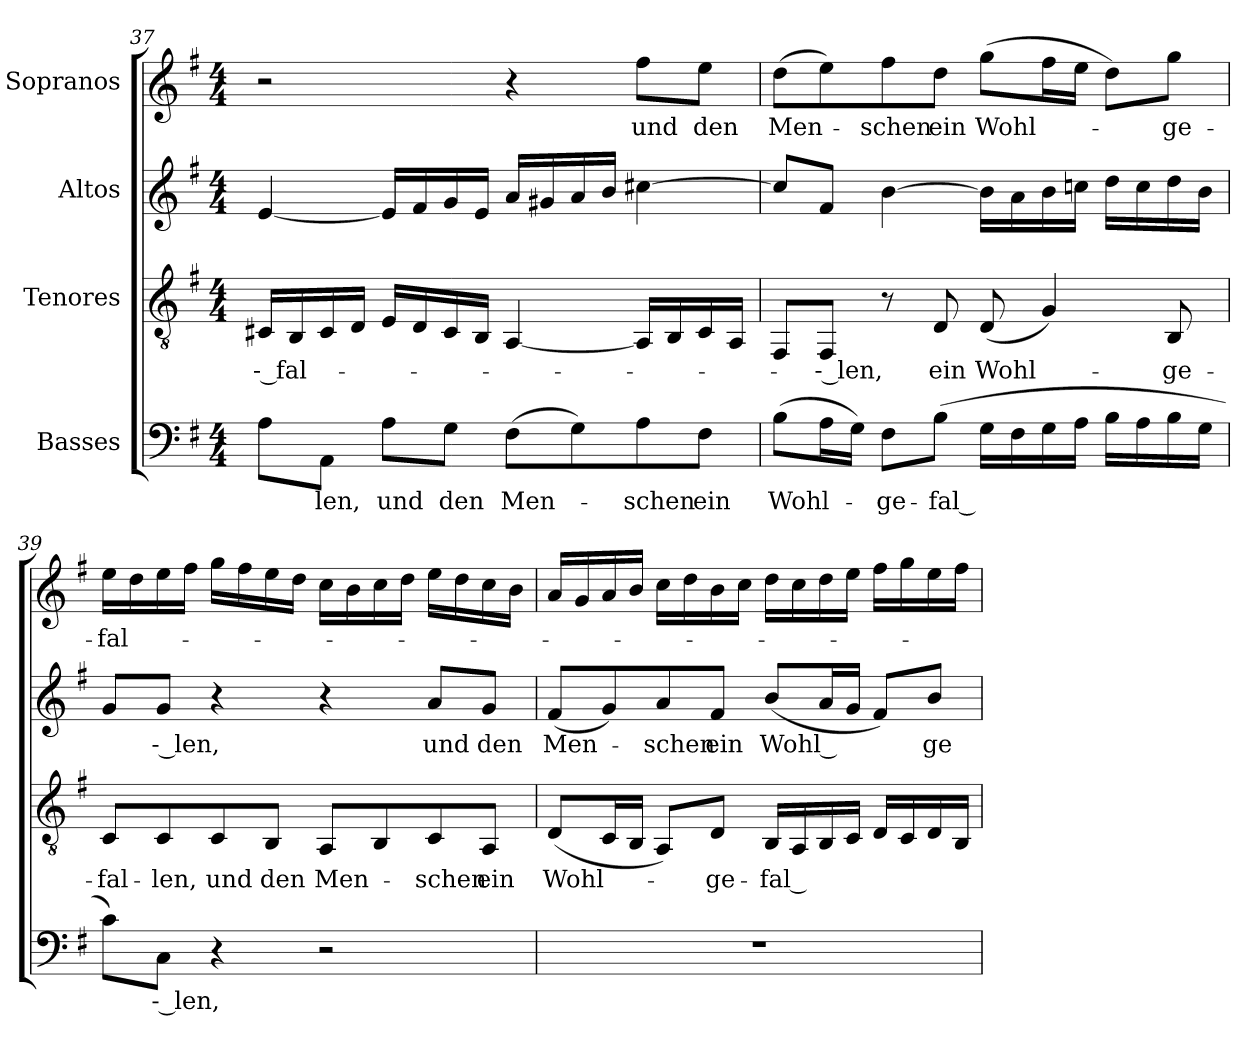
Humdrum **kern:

**kern	**text	**kern	**text	**kern	**text	**kern	**text
*part4	*part4	*part3	*part3	*part2	*part2	*part1	*part1
*staff4	*staff4	*staff3	*staff3	*staff2	*staff2	*staff1	*staff1
*I"Basses	*	*I"Tenores	*	*I"Altos	*	*I"Sopranos	*
!!LO:LB:g=z
*clefF4	*	*clefGv2	*	*clefG2	*	*clefG2	*
*k[f#]	*	*k[f#]	*	*k[f#]	*	*k[f#]	*
*G:	*	*G:	*	*G:	*	*G:	*
*M4/4	*	*M4/4	*	*M4/4	*	*M4/4	*
=37	=37	=37	=37	=37	=37	=37	=37
!	!	!	!LO:LY:b:color=#000000	!	!	!	!
8Ai\L	.	16C#Xi/LL	-- fal-	[4ei/	.	2r	.
.	.	16BBi/	.	.	.	.	.
!	!LO:LY:b:color=#000000	!	!	!	!	!	!
8AAi\J	-len,	16C#i/	.	.	.	.	.
.	.	16Di/JJ	.	.	.	.	.
!	!LO:LY:b:color=#000000	!	!	!	!	!	!
8Ai\L	und	16Ei/LL	.	16ei/LL]	.	.	.
.	.	16Di/	.	16f#i/	.	.	.
!	!LO:LY:b:color=#000000	!	!	!	!	!	!
8Gi\J	den	16C#i/	.	16gi/	.	.	.
.	.	16BBi/JJ	.	16ei/JJ	.	.	.
!	!LO:LY:b:color=#000000	!	!	!	!	!	!
(8F#i\L	Men-	[4AAi/	.	16ai/LL	.	4r	.
.	.	.	.	16g#Xi/	.	.	.
8Gi\)	.	.	.	16ai/	.	.	.
.	.	.	.	16bi/JJ	.	.	.
!	!LO:LY:b:color=#000000	!	!	!	!	!	!
!	!	!	!	!	!	!	!LO:LY:b:color=#000000
8Ai\	-schen	16AAi/LL]	.	[4cc#Xi\	.	8ff#i\L	und
.	.	16BBi/	.	.	.	.	.
!	!LO:LY:b:color=#000000	!	!	!	!	!	!
!	!	!	!	!	!	!	!LO:LY:b:color=#000000
8F#i\J	ein	16C#i/	.	.	.	8eei\J	den
.	.	16AAi/JJ	.	.	.	.	.
=38	=38	=38	=38	=38	=38	=38	=38
!	!LO:LY:b:color=#000000	!	!	!	!	!	!
!	!	!	!	!	!	!	!LO:LY:b:color=#000000
(8Bi\L	Wohl-	8FF#i/L	.	8cc#i/L]	.	(8ddi\L	Men-
!	!	!	!LO:LY:b:color=#000000	!	!	!	!
16Ai\L	.	8FF#i/J	-- len,	8f#i/J	.	8eei\)	.
16Gi\JJ)	.	.	.	.	.	.	.
!	!LO:LY:b:color=#000000	!	!	!	!	!	!
!	!	!	!	!	!	!	!LO:LY:b:color=#000000
8F#i\L	-ge-	8r	.	[4bi\	.	8ff#i\	-schen
!	!LO:LY:b:color=#000000	!	!	!	!	!	!
!	!	!	!LO:LY:b:color=#000000	!	!	!	!
!	!	!	!	!	!	!	!LO:LY:b:color=#000000
(8Bi\J	-fal --	8Di/	ein	.	.	8ddi\J	ein
!	!	!	!LO:LY:b:color=#000000	!	!	!	!
!	!	!	!	!	!	!	!LO:LY:b:color=#000000
16Gi\LL	.	(8Di/	Wohl-	16bi\LL]	.	(8ggi\L	Wohl-
16F#i\	.	.	.	16ai\	.	.	.
16Gi\	.	4Gi/)	.	16bi\	.	16ff#i\L	.
16Ai\JJ	.	.	.	16cci\JJ	.	16eei\JJ	.
16Bi\LL	.	.	.	16ddi\LL	.	8ddi\L)	.
16Ai\	.	.	.	16cci\	.	.	.
!	!	!	!LO:LY:b:color=#000000	!	!	!	!
!	!	!	!	!	!	!	!LO:LY:b:color=#000000
16Bi\	.	8BBi/	-ge-	16ddi\	.	8ggi\J	-ge-
16Gi\JJ	.	.	.	16bi\JJ	.	.	.
=39	=39	=39	=39	=39	=39	=39	=39
!	!	!	!LO:LY:b:color=#000000	!	!	!	!
!	!	!	!	!	!	!	!LO:LY:b:color=#000000
8ci\L)	.	8Ci/L	-fal-	8gi/L	.	16eei\LL	-fal-
.	.	.	.	.	.	16ddi\	.
!	!LO:LY:b:color=#000000	!	!	!	!	!	!
!	!	!	!LO:LY:b:color=#000000	!	!	!	!
!	!	!	!	!	!LO:LY:b:color=#000000	!	!
8Ci\J	-- len,	8Ci/	-len,	8gi/J	-- len,	16eei\	.
.	.	.	.	.	.	16ff#i\JJ	.
!	!	!	!LO:LY:b:color=#000000	!	!	!	!
4r	.	8Ci/	und	4r	.	16ggi\LL	.
.	.	.	.	.	.	16ff#i\	.
!	!	!	!LO:LY:b:color=#000000	!	!	!	!
.	.	8BBi/J	den	.	.	16eei\	.
.	.	.	.	.	.	16ddi\JJ	.
!	!	!	!LO:LY:b:color=#000000	!	!	!	!
2r	.	8AAi/L	Men-	4r	.	16cci\LL	.
.	.	.	.	.	.	16bi\	.
.	.	8BBi/	.	.	.	16cci\	.
.	.	.	.	.	.	16ddi\JJ	.
!	!	!	!LO:LY:b:color=#000000	!	!	!	!
!	!	!	!	!	!LO:LY:b:color=#000000	!	!
.	.	8Ci/	-schen	8ai/L	und	16eei\LL	.
.	.	.	.	.	.	16ddi\	.
!	!	!	!LO:LY:b:color=#000000	!	!	!	!
!	!	!	!	!	!LO:LY:b:color=#000000	!	!
.	.	8AAi/J	ein	8gi/J	den	16cci\	.
.	.	.	.	.	.	16bi\JJ	.
!!LO:LB:g=z
=40	=40	=40	=40	=40	=40	=40	=40
!	!	!	!LO:LY:b:color=#000000	!	!	!	!
!	!	!	!	!	!LO:LY:b:color=#000000	!	!
1r	.	(8Di/L	Wohl-	(8f#i/L	Men-	16ai/LL	.
.	.	.	.	.	.	16gi/	.
.	.	16Ci/L	.	8gi/)	.	16ai/	.
.	.	16BBi/JJ	.	.	.	16bi/JJ	.
!	!	!	!	!	!LO:LY:b:color=#000000	!	!
.	.	8AAi/L)	.	8ai/	-schen	16cci\LL	.
.	.	.	.	.	.	16ddi\	.
!	!	!	!LO:LY:b:color=#000000	!	!	!	!
!	!	!	!	!	!LO:LY:b:color=#000000	!	!
.	.	8Di/J	-ge-	8f#i/J	ein	16bi\	.
.	.	.	.	.	.	16cci\JJ	.
!	!	!	!LO:LY:b:color=#000000	!	!	!	!
!	!	!	!	!	!LO:LY:b:color=#000000	!	!
.	.	16BBi/LL	-fal --	(8bi/L	Wohl --	16ddi\LL	.
.	.	16AAi/	.	.	.	16cci\	.
.	.	16BBi/	.	16ai/L	.	16ddi\	.
.	.	16Ci/JJ	.	16gi/JJ	.	16eei\JJ	.
.	.	16Di/LL	.	8f#i/L)	.	16ff#i\LL	.
.	.	16Ci/	.	.	.	16ggi\	.
!	!	!	!	!	!LO:LY:b:color=#000000	!	!
.	.	16Di/	.	8bi/J	-ge-	16eei\	.
.	.	16BBi/JJ	.	.	.	16ff#i\JJ	.
=	=	=	=	=	=	=	=
*-	*-	*-	*-	*-	*-	*-	*-
